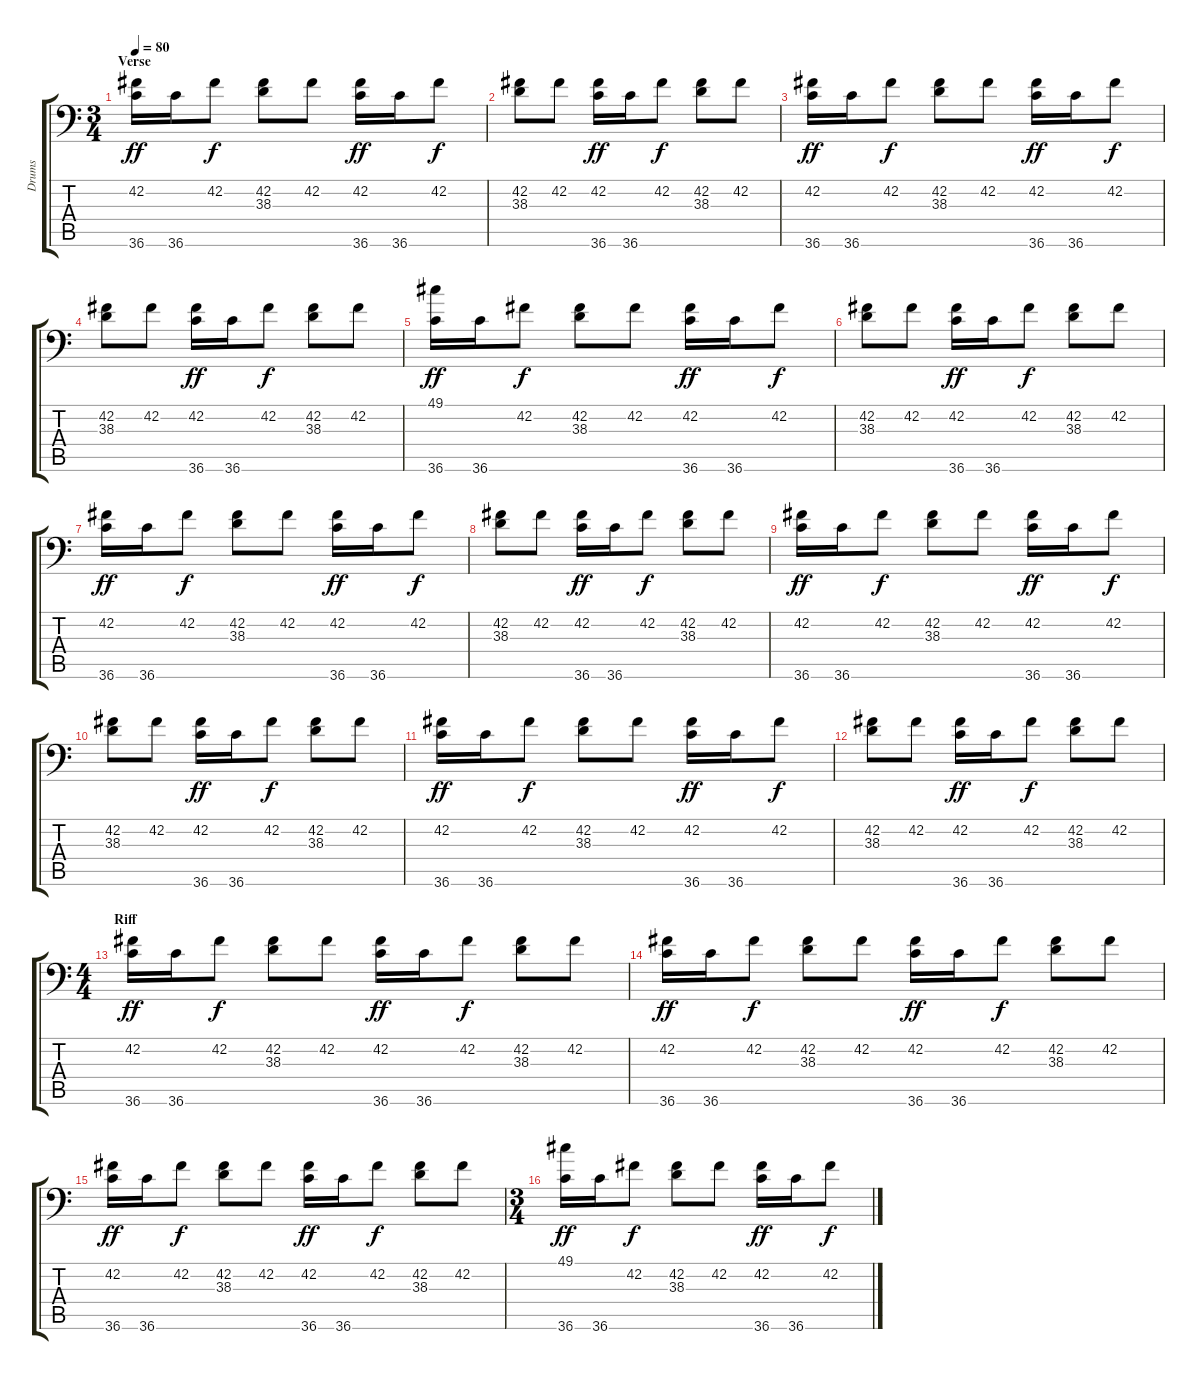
\track ("Drums         " "Drums     ") {instrument acousticgrandpiano}
\staff {score tabs}
\tuning (C-1 C-1 C-1 C-1 C-1 C-1) {hide}
\ts (3 4)
\section ("" "Verse")
\tempo 80
\clef f4
\ks c
(42.2 36.6).16{dy ff} 36.6.16 42.2.8{dy f} (42.2 38.3).8 42.2.8 (42.2 36.6).16{dy ff} 36.6.16 42.2.8{dy f} |
(42.2 38.3).8 42.2.8 (42.2 36.6).16{dy ff} 36.6.16 42.2.8{dy f} (42.2 38.3).8 42.2.8 |
(42.2 36.6).16{dy ff} 36.6.16 42.2.8{dy f} (42.2 38.3).8 42.2.8 (42.2 36.6).16{dy ff} 36.6.16 42.2.8{dy f} |
(42.2 38.3).8 42.2.8 (42.2 36.6).16{dy ff} 36.6.16 42.2.8{dy f} (42.2 38.3).8 42.2.8 |
(49.1 36.6).16{dy ff} 36.6.16 42.2.8{dy f} (42.2 38.3).8 42.2.8 (42.2 36.6).16{dy ff} 36.6.16 42.2.8{dy f} |
(42.2 38.3).8 42.2.8 (42.2 36.6).16{dy ff} 36.6.16 42.2.8{dy f} (42.2 38.3).8 42.2.8 |
(42.2 36.6).16{dy ff} 36.6.16 42.2.8{dy f} (42.2 38.3).8 42.2.8 (42.2 36.6).16{dy ff} 36.6.16 42.2.8{dy f} |
(42.2 38.3).8 42.2.8 (42.2 36.6).16{dy ff} 36.6.16 42.2.8{dy f} (42.2 38.3).8 42.2.8 |
(42.2 36.6).16{dy ff} 36.6.16 42.2.8{dy f} (42.2 38.3).8 42.2.8 (42.2 36.6).16{dy ff} 36.6.16 42.2.8{dy f} |
(42.2 38.3).8 42.2.8 (42.2 36.6).16{dy ff} 36.6.16 42.2.8{dy f} (42.2 38.3).8 42.2.8 |
(42.2 36.6).16{dy ff} 36.6.16 42.2.8{dy f} (42.2 38.3).8 42.2.8 (42.2 36.6).16{dy ff} 36.6.16 42.2.8{dy f} |
(42.2 38.3).8 42.2.8 (42.2 36.6).16{dy ff} 36.6.16 42.2.8{dy f} (42.2 38.3).8 42.2.8 |
\ts (4 4)
\section ("" "Riff")
(42.2 36.6).16{dy ff} 36.6.16 42.2.8{dy f} (42.2 38.3).8 42.2.8 (42.2 36.6).16{dy ff} 36.6.16 42.2.8{dy f} (42.2 38.3).8 42.2.8 |
(42.2 36.6).16{dy ff} 36.6.16 42.2.8{dy f} (42.2 38.3).8 42.2.8 (42.2 36.6).16{dy ff} 36.6.16 42.2.8{dy f} (42.2 38.3).8 42.2.8 |
(42.2 36.6).16{dy ff} 36.6.16 42.2.8{dy f} (42.2 38.3).8 42.2.8 (42.2 36.6).16{dy ff} 36.6.16 42.2.8{dy f} (42.2 38.3).8 42.2.8 |
\ts (3 4)
(49.1 36.6).16{dy ff} 36.6.16 42.2.8{dy f} (42.2 38.3).8 42.2.8 (42.2 36.6).16{dy ff} 36.6.16 42.2.8{dy f}
